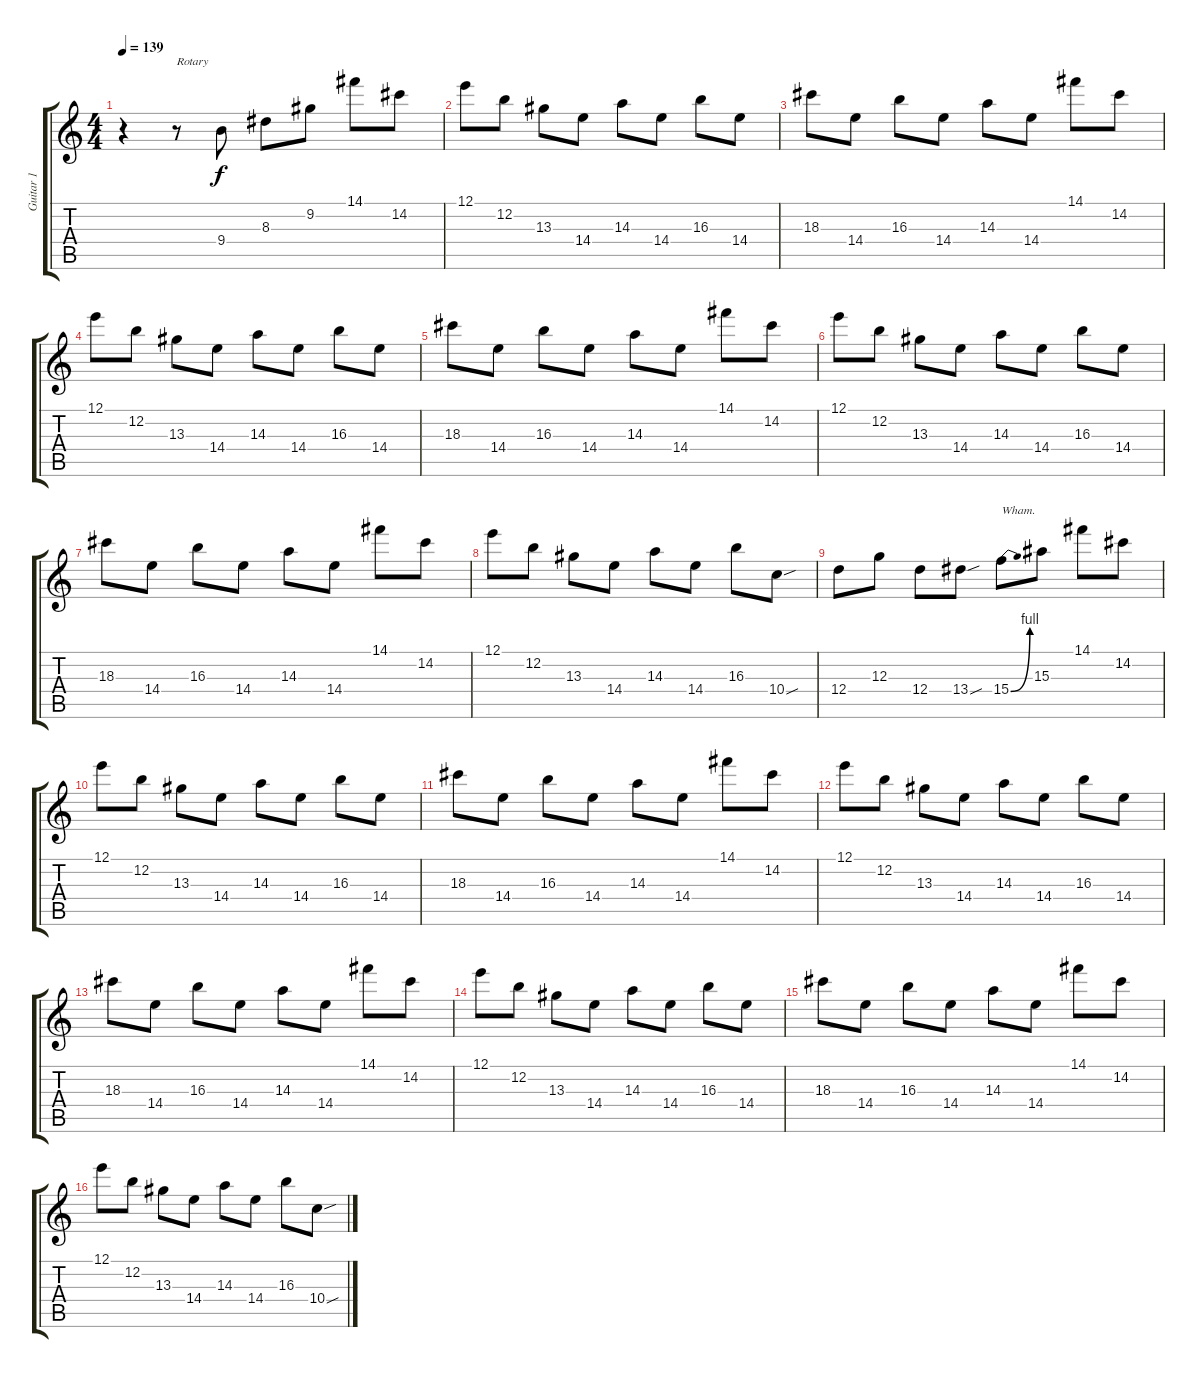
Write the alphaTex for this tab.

\track ("Guitar 1" "Guitar 1") {instrument distortionguitar}
\staff {score tabs}
\tuning (E4 B3 G3 D3 A2 E2) {hide}
\ts (4 4)
\tempo 139
\clef g2
\ks c
r.4{dy f} r.8{txt "Rotary"} 9.4.8 8.3.8 9.2.8 14.1.8 14.2.8 |
12.1.8 12.2.8 13.3.8 14.4.8 14.3.8 14.4.8 16.3.8 14.4.8 |
18.3.8 14.4.8 16.3.8 14.4.8 14.3.8 14.4.8 14.1.8 14.2.8 |
12.1.8 12.2.8 13.3.8 14.4.8 14.3.8 14.4.8 16.3.8 14.4.8 |
18.3.8 14.4.8 16.3.8 14.4.8 14.3.8 14.4.8 14.1.8 14.2.8 |
12.1.8 12.2.8 13.3.8 14.4.8 14.3.8 14.4.8 16.3.8 14.4.8 |
18.3.8 14.4.8 16.3.8 14.4.8 14.3.8 14.4.8 14.1.8 14.2.8 |
12.1.8 12.2.8 13.3.8 14.4.8 14.3.8 14.4.8 16.3.8 10.4{sou}.8 |
12.4.8 12.3.8 12.4.8 13.4{sou}.8 15.4{be (bend 0 0 60 4)}.8{txt "Wham."} 15.3.8 14.1.8 14.2.8 |
12.1.8 12.2.8 13.3.8 14.4.8 14.3.8 14.4.8 16.3.8 14.4.8 |
18.3.8 14.4.8 16.3.8 14.4.8 14.3.8 14.4.8 14.1.8 14.2.8 |
12.1.8 12.2.8 13.3.8 14.4.8 14.3.8 14.4.8 16.3.8 14.4.8 |
18.3.8 14.4.8 16.3.8 14.4.8 14.3.8 14.4.8 14.1.8 14.2.8 |
12.1.8 12.2.8 13.3.8 14.4.8 14.3.8 14.4.8 16.3.8 14.4.8 |
18.3.8 14.4.8 16.3.8 14.4.8 14.3.8 14.4.8 14.1.8 14.2.8 |
12.1.8 12.2.8 13.3.8 14.4.8 14.3.8 14.4.8 16.3.8 10.4{sou}.8
